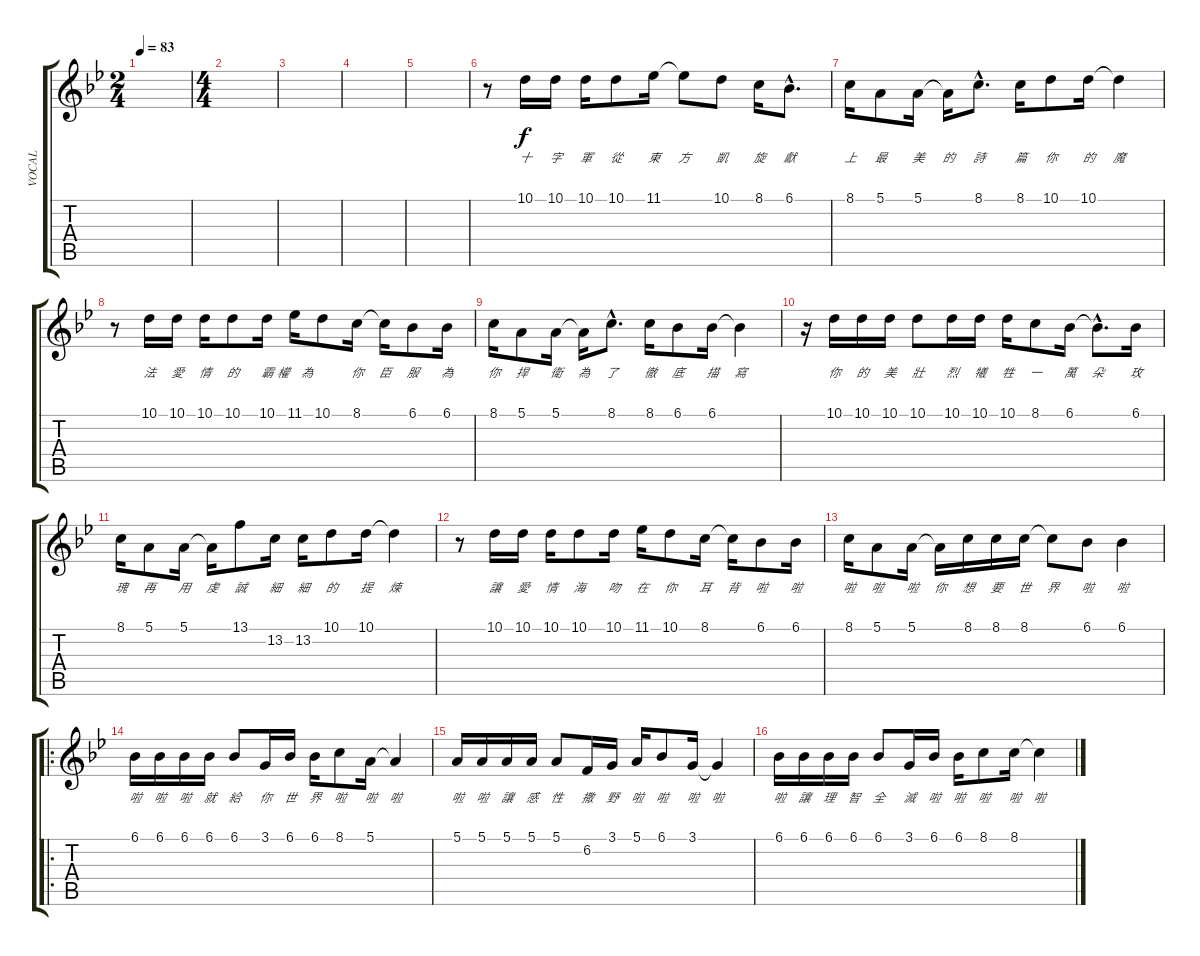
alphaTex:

\track ("VOCAL" "VOCAL") {instrument musicbox}
\staff {score tabs}
\tuning (E4 B3 G3 D3 A2 E2) {hide}
\ts (2 4)
\tempo 83
\clef g2
\ks gminor
|
\ts (4 4)
|
|
|
|
r.8 10.1.16{lyrics (0 "十") lyrics (1 "") lyrics (2 "") lyrics (3 "") lyrics (4 "")} 10.1.16{lyrics (0 "字") lyrics (1 "") lyrics (2 "") lyrics (3 "") lyrics (4 "")} 10.1.16{lyrics (0 "軍") lyrics (1 "") lyrics (2 "") lyrics (3 "") lyrics (4 "")} 10.1.8{lyrics (0 "從") lyrics (1 "") lyrics (2 "") lyrics (3 "") lyrics (4 "")} 11.1.16{lyrics (0 "東") lyrics (1 "") lyrics (2 "") lyrics (3 "") lyrics (4 "")} 11.1{t}.8{lyrics (0 "方") lyrics (1 "") lyrics (2 "") lyrics (3 "") lyrics (4 "")} 10.1.8{lyrics (0 "凱") lyrics (1 "") lyrics (2 "") lyrics (3 "") lyrics (4 "")} 8.1.16{lyrics (0 "旋　") lyrics (1 "") lyrics (2 "") lyrics (3 "") lyrics (4 "")} 6.1{hac}.8{d lyrics (0 "獻") lyrics (1 "") lyrics (2 "") lyrics (3 "") lyrics (4 "")} |
8.1.16{lyrics (0 "上") lyrics (1 "") lyrics (2 "") lyrics (3 "") lyrics (4 "")} 5.1.8{lyrics (0 "最") lyrics (1 "") lyrics (2 "") lyrics (3 "") lyrics (4 "")} 5.1.16{lyrics (0 "美　") lyrics (1 "") lyrics (2 "") lyrics (3 "") lyrics (4 "")} 5.1{t}.16{lyrics (0 "的") lyrics (1 "") lyrics (2 "") lyrics (3 "") lyrics (4 "")} 8.1{hac}.8{d lyrics (0 "詩") lyrics (1 "") lyrics (2 "") lyrics (3 "") lyrics (4 "")} 8.1.16{lyrics (0 "篇") lyrics (1 "") lyrics (2 "") lyrics (3 "") lyrics (4 "")} 10.1.8{lyrics (0 "你") lyrics (1 "") lyrics (2 "") lyrics (3 "") lyrics (4 "")} 10.1.16{lyrics (0 "的") lyrics (1 "") lyrics (2 "") lyrics (3 "") lyrics (4 "")} 10.1{t}.4{lyrics (0 "魔") lyrics (1 "") lyrics (2 "") lyrics (3 "") lyrics (4 "")} |
r.8 10.1.16{lyrics (0 "法") lyrics (1 "") lyrics (2 "") lyrics (3 "") lyrics (4 "")} 10.1.16{lyrics (0 "愛") lyrics (1 "") lyrics (2 "") lyrics (3 "") lyrics (4 "")} 10.1.16{lyrics (0 "情") lyrics (1 "") lyrics (2 "") lyrics (3 "") lyrics (4 "")} 10.1.8{lyrics (0 "的") lyrics (1 "") lyrics (2 "") lyrics (3 "") lyrics (4 "")} 10.1.16{lyrics (0 "霸") lyrics (1 "") lyrics (2 "") lyrics (3 "") lyrics (4 "")} 11.1.16{lyrics (0 "權　為") lyrics (1 "") lyrics (2 "") lyrics (3 "") lyrics (4 "")} 10.1.8{lyrics (0 "") lyrics (1 "") lyrics (2 "") lyrics (3 "") lyrics (4 "")} 8.1.16{lyrics (0 "你") lyrics (1 "") lyrics (2 "") lyrics (3 "") lyrics (4 "")} 8.1{t}.16{lyrics (0 "臣") lyrics (1 "") lyrics (2 "") lyrics (3 "") lyrics (4 "")} 6.1.8{lyrics (0 "服　") lyrics (1 "") lyrics (2 "") lyrics (3 "") lyrics (4 "")} 6.1.16{lyrics (0 "為") lyrics (1 "") lyrics (2 "") lyrics (3 "") lyrics (4 "")} |
8.1.16{lyrics (0 "你") lyrics (1 "") lyrics (2 "") lyrics (3 "") lyrics (4 "")} 5.1.8{lyrics (0 "捍") lyrics (1 "") lyrics (2 "") lyrics (3 "") lyrics (4 "")} 5.1.16{lyrics (0 "衛") lyrics (1 "") lyrics (2 "") lyrics (3 "") lyrics (4 "")} 5.1{t}.16{lyrics (0 "為") lyrics (1 "") lyrics (2 "") lyrics (3 "") lyrics (4 "")} 8.1{hac}.8{d lyrics (0 "了") lyrics (1 "") lyrics (2 "") lyrics (3 "") lyrics (4 "")} 8.1.16{lyrics (0 "徹") lyrics (1 "") lyrics (2 "") lyrics (3 "") lyrics (4 "")} 6.1.8{lyrics (0 "底") lyrics (1 "") lyrics (2 "") lyrics (3 "") lyrics (4 "")} 6.1.16{lyrics (0 "描") lyrics (1 "") lyrics (2 "") lyrics (3 "") lyrics (4 "")} 6.1{t}.4{lyrics (0 "寫") lyrics (1 "") lyrics (2 "") lyrics (3 "") lyrics (4 "")} |
r.16 10.1.16{lyrics (0 "你") lyrics (1 "") lyrics (2 "") lyrics (3 "") lyrics (4 "")} 10.1.16{lyrics (0 "的") lyrics (1 "") lyrics (2 "") lyrics (3 "") lyrics (4 "")} 10.1.16{lyrics (0 "美　") lyrics (1 "") lyrics (2 "") lyrics (3 "") lyrics (4 "")} 10.1.8{lyrics (0 "壯") lyrics (1 "") lyrics (2 "") lyrics (3 "") lyrics (4 "")} 10.1.16{lyrics (0 "烈") lyrics (1 "") lyrics (2 "") lyrics (3 "") lyrics (4 "")} 10.1.16{lyrics (0 "犧") lyrics (1 "") lyrics (2 "") lyrics (3 "") lyrics (4 "")} 10.1.16{lyrics (0 "牲　") lyrics (1 "") lyrics (2 "") lyrics (3 "") lyrics (4 "")} 8.1.8{lyrics (0 "一") lyrics (1 "") lyrics (2 "") lyrics (3 "") lyrics (4 "")} 6.1.16{lyrics (0 "萬") lyrics (1 "") lyrics (2 "") lyrics (3 "") lyrics (4 "")} 6.1{hac t}.8{d lyrics (0 "朵") lyrics (1 "") lyrics (2 "") lyrics (3 "") lyrics (4 "")} 6.1.16{lyrics (0 "玫") lyrics (1 "") lyrics (2 "") lyrics (3 "") lyrics (4 "")} |
8.1.16{lyrics (0 "瑰") lyrics (1 "") lyrics (2 "") lyrics (3 "") lyrics (4 "")} 5.1.8{lyrics (0 "再") lyrics (1 "") lyrics (2 "") lyrics (3 "") lyrics (4 "")} 5.1.16{lyrics (0 "用") lyrics (1 "") lyrics (2 "") lyrics (3 "") lyrics (4 "")} 5.1{t}.16{lyrics (0 "虔") lyrics (1 "") lyrics (2 "") lyrics (3 "") lyrics (4 "")} 13.1.8{lyrics (0 "誠") lyrics (1 "") lyrics (2 "") lyrics (3 "") lyrics (4 "")} 13.2.16{lyrics (0 "細") lyrics (1 "") lyrics (2 "") lyrics (3 "") lyrics (4 "")} 13.2.16{lyrics (0 "細") lyrics (1 "") lyrics (2 "") lyrics (3 "") lyrics (4 "")} 10.1.8{lyrics (0 "的") lyrics (1 "") lyrics (2 "") lyrics (3 "") lyrics (4 "")} 10.1.16{lyrics (0 "提") lyrics (1 "") lyrics (2 "") lyrics (3 "") lyrics (4 "")} 10.1{t}.4{lyrics (0 "煉　") lyrics (1 "") lyrics (2 "") lyrics (3 "") lyrics (4 "")} |
r.8 10.1.16{lyrics (0 "讓") lyrics (1 "") lyrics (2 "") lyrics (3 "") lyrics (4 "")} 10.1.16{lyrics (0 "愛") lyrics (1 "") lyrics (2 "") lyrics (3 "") lyrics (4 "")} 10.1.16{lyrics (0 "情") lyrics (1 "") lyrics (2 "") lyrics (3 "") lyrics (4 "")} 10.1.8{lyrics (0 "海　") lyrics (1 "") lyrics (2 "") lyrics (3 "") lyrics (4 "")} 10.1.16{lyrics (0 "吻") lyrics (1 "") lyrics (2 "") lyrics (3 "") lyrics (4 "")} 11.1.16{lyrics (0 "在") lyrics (1 "") lyrics (2 "") lyrics (3 "") lyrics (4 "")} 10.1.8{lyrics (0 "你") lyrics (1 "") lyrics (2 "") lyrics (3 "") lyrics (4 "")} 8.1.16{lyrics (0 "耳") lyrics (1 "") lyrics (2 "") lyrics (3 "") lyrics (4 "")} 8.1{t}.16{lyrics (0 "背") lyrics (1 "") lyrics (2 "") lyrics (3 "") lyrics (4 "")} 6.1.8{lyrics (0 "啦") lyrics (1 "") lyrics (2 "") lyrics (3 "") lyrics (4 "")} 6.1.16{lyrics (0 "啦") lyrics (1 "") lyrics (2 "") lyrics (3 "") lyrics (4 "")} |
8.1.16{lyrics (0 "啦") lyrics (1 "") lyrics (2 "") lyrics (3 "") lyrics (4 "")} 5.1.8{lyrics (0 "啦") lyrics (1 "") lyrics (2 "") lyrics (3 "") lyrics (4 "")} 5.1.16{lyrics (0 "啦　") lyrics (1 "") lyrics (2 "") lyrics (3 "") lyrics (4 "")} 5.1{t}.16{lyrics (0 "你") lyrics (1 "") lyrics (2 "") lyrics (3 "") lyrics (4 "")} 8.1.16{lyrics (0 "想") lyrics (1 "") lyrics (2 "") lyrics (3 "") lyrics (4 "")} 8.1.16{lyrics (0 "要") lyrics (1 "") lyrics (2 "") lyrics (3 "") lyrics (4 "")} 8.1.16{lyrics (0 "世") lyrics (1 "") lyrics (2 "") lyrics (3 "") lyrics (4 "")} 8.1{t}.8{lyrics (0 "界　") lyrics (1 "") lyrics (2 "") lyrics (3 "") lyrics (4 "")} 6.1.8{lyrics (0 "啦") lyrics (1 "") lyrics (2 "") lyrics (3 "") lyrics (4 "")} 6.1.4{lyrics (0 "啦") lyrics (1 "") lyrics (2 "") lyrics (3 "") lyrics (4 "")} |
\ro
6.1.16{lyrics (0 "啦") lyrics (1 "") lyrics (2 "") lyrics (3 "") lyrics (4 "")} 6.1.16{lyrics (0 "啦") lyrics (1 "") lyrics (2 "") lyrics (3 "") lyrics (4 "")} 6.1.16{lyrics (0 "啦　") lyrics (1 "") lyrics (2 "") lyrics (3 "") lyrics (4 "")} 6.1.16{lyrics (0 "就") lyrics (1 "") lyrics (2 "") lyrics (3 "") lyrics (4 "")} 6.1.8{lyrics (0 "給") lyrics (1 "") lyrics (2 "") lyrics (3 "") lyrics (4 "")} 3.1.16{lyrics (0 "你") lyrics (1 "") lyrics (2 "") lyrics (3 "") lyrics (4 "")} 6.1.16{lyrics (0 "世") lyrics (1 "") lyrics (2 "") lyrics (3 "") lyrics (4 "")} 6.1.16{lyrics (0 "界") lyrics (1 "") lyrics (2 "") lyrics (3 "") lyrics (4 "")} 8.1.8{lyrics (0 "啦") lyrics (1 "") lyrics (2 "") lyrics (3 "") lyrics (4 "")} 5.1.16{lyrics (0 "啦") lyrics (1 "") lyrics (2 "") lyrics (3 "") lyrics (4 "")} 5.1{t}.4{lyrics (0 "啦") lyrics (1 "") lyrics (2 "") lyrics (3 "") lyrics (4 "")} |
5.1.16{lyrics (0 "啦") lyrics (1 "") lyrics (2 "") lyrics (3 "") lyrics (4 "")} 5.1.16{lyrics (0 "啦　") lyrics (1 "") lyrics (2 "") lyrics (3 "") lyrics (4 "")} 5.1.16{lyrics (0 "讓") lyrics (1 "") lyrics (2 "") lyrics (3 "") lyrics (4 "")} 5.1.16{lyrics (0 "感") lyrics (1 "") lyrics (2 "") lyrics (3 "") lyrics (4 "")} 5.1.8{lyrics (0 "性") lyrics (1 "") lyrics (2 "") lyrics (3 "") lyrics (4 "")} 6.2.16{lyrics (0 "撒") lyrics (1 "") lyrics (2 "") lyrics (3 "") lyrics (4 "")} 3.1.16{lyrics (0 "野　") lyrics (1 "") lyrics (2 "") lyrics (3 "") lyrics (4 "")} 5.1.16{lyrics (0 "啦") lyrics (1 "") lyrics (2 "") lyrics (3 "") lyrics (4 "")} 6.1.8{lyrics (0 "啦") lyrics (1 "") lyrics (2 "") lyrics (3 "") lyrics (4 "")} 3.1.16{lyrics (0 "啦") lyrics (1 "") lyrics (2 "") lyrics (3 "") lyrics (4 "")} 3.1{t}.4{lyrics (0 "啦") lyrics (1 "") lyrics (2 "") lyrics (3 "") lyrics (4 "")} |
6.1.16{lyrics (0 "啦　") lyrics (1 "") lyrics (2 "") lyrics (3 "") lyrics (4 "")} 6.1.16{lyrics (0 "讓") lyrics (1 "") lyrics (2 "") lyrics (3 "") lyrics (4 "")} 6.1.16{lyrics (0 "理") lyrics (1 "") lyrics (2 "") lyrics (3 "") lyrics (4 "")} 6.1.16{lyrics (0 "智") lyrics (1 "") lyrics (2 "") lyrics (3 "") lyrics (4 "")} 6.1.8{lyrics (0 "全") lyrics (1 "") lyrics (2 "") lyrics (3 "") lyrics (4 "")} 3.1.16{lyrics (0 "滅") lyrics (1 "") lyrics (2 "") lyrics (3 "") lyrics (4 "")} 6.1.16{lyrics (0 "啦") lyrics (1 "") lyrics (2 "") lyrics (3 "") lyrics (4 "")} 6.1.16{lyrics (0 "啦") lyrics (1 "") lyrics (2 "") lyrics (3 "") lyrics (4 "")} 8.1.8{lyrics (0 "啦") lyrics (1 "") lyrics (2 "") lyrics (3 "") lyrics (4 "")} 8.1.16{lyrics (0 "啦") lyrics (1 "") lyrics (2 "") lyrics (3 "") lyrics (4 "")} 8.1{t}.4{lyrics (0 "啦　") lyrics (1 "") lyrics (2 "") lyrics (3 "") lyrics (4 "")}
